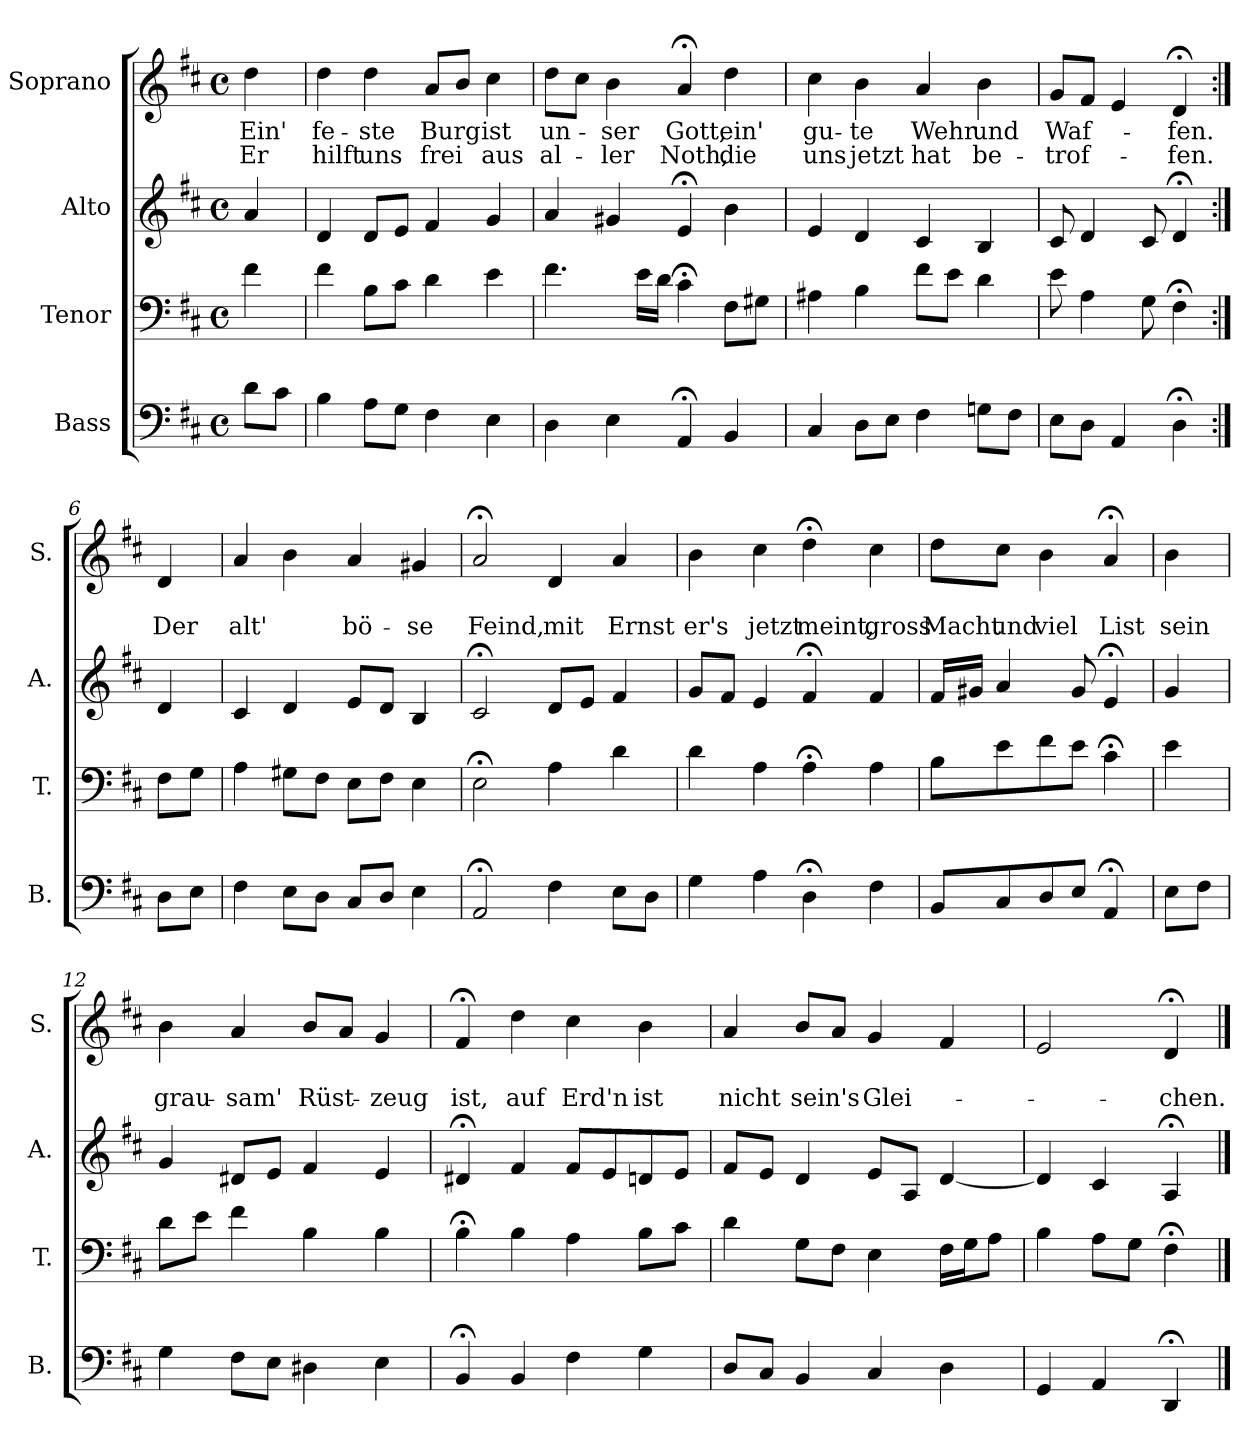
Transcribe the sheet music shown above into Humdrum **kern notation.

**kern	**kern	**kern	**kern	**text	**text
*part4	*part3	*part2	*part1	*part1	*part1
*staff4	*staff3	*staff2	*staff1	*staff1	*staff1
*I"Bass	*I"Tenor	*I"Alto	*I"Soprano	*	*
*I'B.	*I'T.	*I'A.	*I'S.	*	*
*clefF4	*clefF4	*clefG2	*clefG2	*	*
*k[f#c#]	*k[f#c#]	*k[f#c#]	*k[f#c#]	*	*
*D:	*D:	*D:	*D:	*	*
*M4/4	*M4/4	*M4/4	*M4/4	*	*
*met(c)	*met(c)	*met(c)	*met(c)	*	*
=1	=1	=1	=1	=1	=1
!	!	!	!	!LO:LY:b	!LO:LY:b
8d\L	4f#\	4a/	4dd\	Ein'	Er
8c#\J	.	.	.	.	.
=2	=2	=2	=2	=2	=2
!	!	!	!	!LO:LY:b	!LO:LY:b
4B\	4f#\	4d/	4dd\	fe-	hilft
!	!	!	!	!LO:LY:b	!LO:LY:b
8A\L	8B\L	8d/L	4dd\	-ste	uns
8G\J	8c#\J	8e/J	.	.	.
!	!	!	!	!LO:LY:b	!LO:LY:b
4F#\	4d\	4f#/	8a/L	Burg	frei
.	.	.	8b/J	.	.
!	!	!	!	!LO:LY:b	!LO:LY:b
4E\	4e\	4g/	4cc#\	ist	aus
=3	=3	=3	=3	=3	=3
!	!	!	!	!LO:LY:b	!LO:LY:b
4D\	4.f#\	4a/	8dd\L	un-	al-
.	.	.	8cc#\J	.	.
!	!	!	!	!LO:LY:b	!LO:LY:b
4E\	.	4g#X/	4b\	-ser	-ler
.	16e\LL	.	.	.	.
.	16d\JJ	.	.	.	.
!	!	!	!	!LO:LY:b	!LO:LY:b
4AA;</	4c#;<\	4e;</	4a;</	Gott,	Noth,
!	!	!	!	!LO:LY:b	!LO:LY:b
4BB/	8F#\L	4b\	4dd\	ein'	die
.	8G#X\J	.	.	.	.
=4	=4	=4	=4	=4	=4
!	!	!	!	!LO:LY:b	!LO:LY:b
4C#/	4A#X\	4e/	4cc#\	gu-	uns
!	!	!	!	!LO:LY:b	!LO:LY:b
8D\L	4B\	4d/	4b\	-te	jetzt
8E\J	.	.	.	.	.
!	!	!	!	!LO:LY:b	!LO:LY:b
4F#\	8f#\L	4c#/	4a/	Wehr	hat
.	8e\J	.	.	.	.
!	!	!	!	!LO:LY:b	!LO:LY:b
8Gn\L	4d\	4B/	4b\	und	be-
8F#\J	.	.	.	.	.
=5	=5	=5	=5	=5	=5
!	!	!	!	!LO:LY:b	!LO:LY:b
8E\L	8e\	8c#/	8g/L	Waf-	-trof-
8D\J	4A\	4d/	8f#/J	.	.
4AA/	.	.	4e/	.	.
.	8G\	8c#/	.	.	.
!	!	!	!	!LO:LY:b	!LO:LY:b
4D;<\	4F#;<\	4d;</	4d;</	-fen.	-fen.
!!LO:LB:g=z
=6:|!	=6:|!	=6:|!	=6:|!	=6:|!	=6:|!
!	!	!	!	!	!LO:LY:b
8D\L	8F#\L	4d/	4d/	.	Der
8E\J	8G\J	.	.	.	.
=7	=7	=7	=7	=7	=7
!	!	!	!	!	!LO:LY:b
4F#\	4A\	4c#/	4a/	.	alt'
8E\L	8G#X\L	4d/	4b\	.	.
8D\J	8F#\J	.	.	.	.
!	!	!	!	!	!LO:LY:b
8C#/L	8E\L	8e/L	4a/	.	bö-
8D/J	8F#\J	8d/J	.	.	.
!	!	!	!	!	!LO:LY:b
4E\	4E\	4B/	4g#X/	.	-se
=8	=8	=8	=8	=8	=8
!	!	!	!	!	!LO:LY:b
2AA;</	2E;<\	2c#;</	2a;</	.	Feind,
!	!	!	!	!	!LO:LY:b
4F#\	4A\	8d/L	4d/	.	mit
.	.	8e/J	.	.	.
!	!	!	!	!	!LO:LY:b
8E\L	4d\	4f#/	4a/	.	Ernst
8D\J	.	.	.	.	.
=9	=9	=9	=9	=9	=9
!	!	!	!	!	!LO:LY:b
4G\	4d\	8g/L	4b\	.	er's
.	.	8f#/J	.	.	.
!	!	!	!	!	!LO:LY:b
4A\	4A\	4e/	4cc#\	.	jetzt
!	!	!	!	!	!LO:LY:b
4D;<\	4A;<\	4f#;</	4dd;<\	.	meint,
!	!	!	!	!	!LO:LY:b
4F#\	4A\	4f#/	4cc#\	.	gross
=10	=10	=10	=10	=10	=10
!	!	!	!	!	!LO:LY:b
8BB/L	8B\L	16f#/LL	8dd\L	.	Macht
.	.	16g#X/JJ	.	.	.
!	!	!	!	!	!LO:LY:b
8C#/	8e\	4a/	8cc#\J	.	und
!	!	!	!	!	!LO:LY:b
8D/	8f#\	.	4b\	.	viel
8E/J	8e\J	8g#/	.	.	.
!	!	!	!	!	!LO:LY:b
4AA;</	4c#;<\	4e;</	4a;</	.	List
!!LO:PB:g=z
=11	=11	=11	=11	=11	=11
!	!	!	!	!	!LO:LY:b
8E\L	4e\	4g/	4b\	.	sein
8F#\J	.	.	.	.	.
=12	=12	=12	=12	=12	=12
!	!	!	!	!	!LO:LY:b
4G\	8d\L	4g/	4b\	.	grau-
.	8e\J	.	.	.	.
!	!	!	!	!	!LO:LY:b
8F#\L	4f#\	8d#X/L	4a/	.	-sam'
8E\J	.	8e/J	.	.	.
!	!	!	!	!	!LO:LY:b
4D#X\	4B\	4f#/	8b/L	.	Rüst-
.	.	.	8a/J	.	.
!	!	!	!	!	!LO:LY:b
4E\	4B\	4e/	4g/	.	-zeug
=13	=13	=13	=13	=13	=13
!	!	!	!	!	!LO:LY:b
4BB;</	4B;<\	4d#X;</	4f#;</	.	ist,
!	!	!	!	!	!LO:LY:b
4BB/	4B\	4f#/	4dd\	.	auf
!	!	!	!	!	!LO:LY:b
4F#\	4A\	8f#/L	4cc#\	.	Erd'n
.	.	8e/	.	.	.
!	!	!	!	!	!LO:LY:b
4G\	8B\L	8dn/	4b\	.	ist
.	8c#\J	8e/J	.	.	.
=14	=14	=14	=14	=14	=14
!	!	!	!	!	!LO:LY:b
8D/L	4d\	8f#/L	4a/	.	nicht
8C#/J	.	8e/J	.	.	.
!	!	!	!	!	!LO:LY:b
4BB/	8G\L	4d/	8b/L	.	sein's
.	8F#\J	.	8a/J	.	.
!	!	!	!	!	!LO:LY:b
4C#/	4E\	8e/L	4g/	.	Glei-
.	.	8A/J	.	.	.
4D\	16F#\LL	[4d/	4f#/	.	.
.	16G\J	.	.	.	.
.	8A\J	.	.	.	.
=15	=15	=15	=15	=15	=15
4GG/	4B\	4d/]	2e/	.	.
4AA/	8A\L	4c#/	.	.	.
.	8G\J	.	.	.	.
!	!	!	!	!	!LO:LY:b
4DD;</	4F#;<\	4A;</	4d;</	.	-chen.
==	==	==	==	==	==
*-	*-	*-	*-	*-	*-
